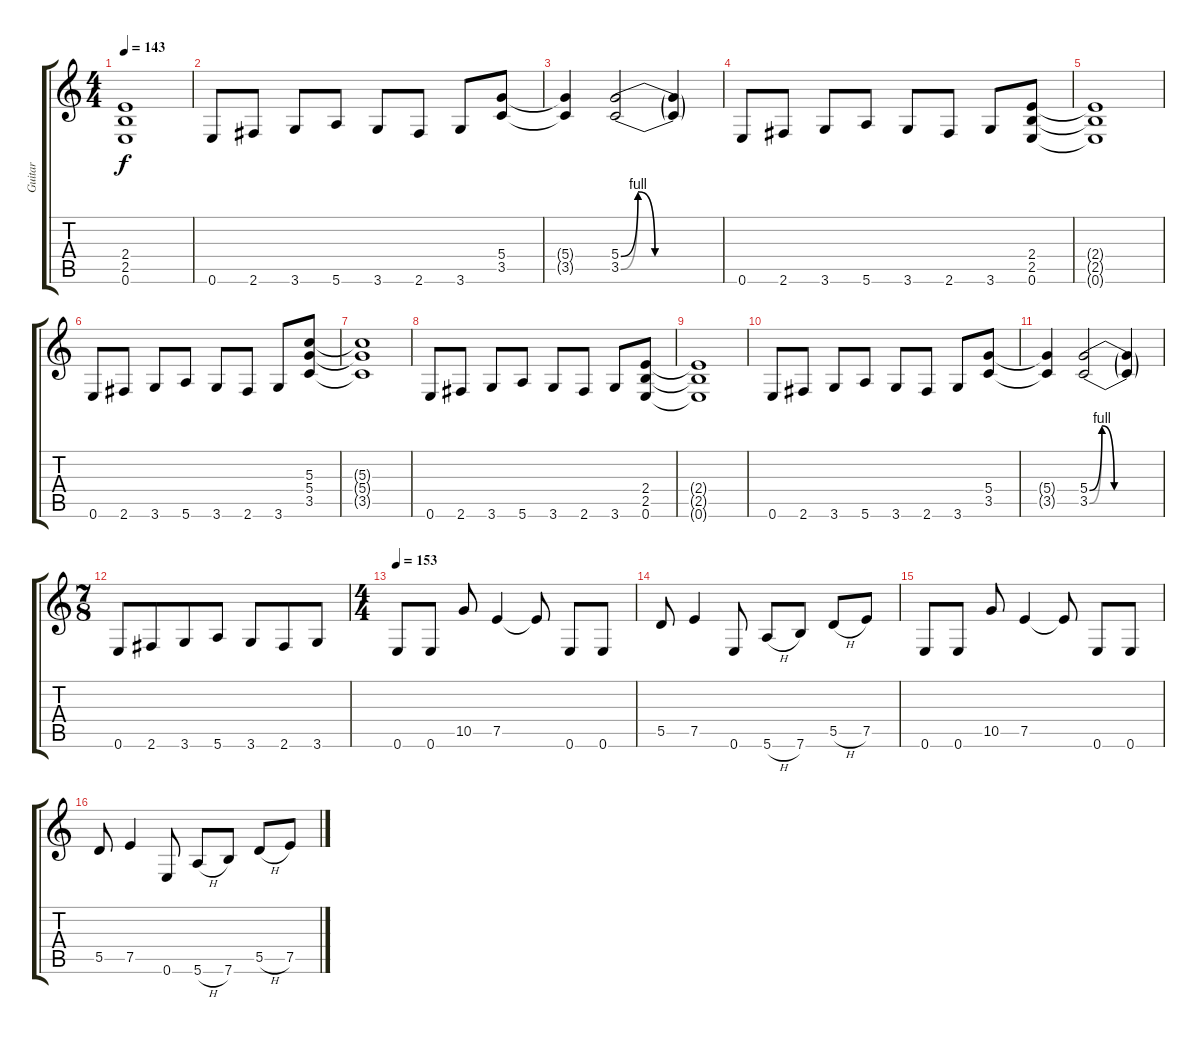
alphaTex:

\track ("Guitar" "Guitar") {instrument overdrivenguitar}
\staff {score tabs}
\tuning (E4 B3 G3 D3 A2 E2) {hide}
\ts (4 4)
\tempo 143
\clef g2
\ks c
(2.4{t} 2.5{t} 0.6{t}).1{dy f} |
0.6.8 2.6.8 3.6.8 5.6.8 3.6.8 2.6.8 3.6.8 (5.4 3.5).8 |
(5.4{t} 3.5{t}).4 (5.4{be (custom 0 0 10 4 20 0 60 0)} 3.5{be (custom 0 0 10 4 20 0 60 0)}).2 (5.4{t} 3.5{t}).4 |
0.6.8 2.6.8 3.6.8 5.6.8 3.6.8 2.6.8 3.6.8 (2.4 2.5 0.6).8 |
(2.4{t} 2.5{t} 0.6{t}).1 |
0.6.8 2.6.8 3.6.8 5.6.8 3.6.8 2.6.8 3.6.8 (5.3 5.4 3.5).8 |
(5.3{t} 5.4{t} 3.5{t}).1 |
0.6.8 2.6.8 3.6.8 5.6.8 3.6.8 2.6.8 3.6.8 (2.4 2.5 0.6).8 |
(2.4{t} 2.5{t} 0.6{t}).1 |
0.6.8 2.6.8 3.6.8 5.6.8 3.6.8 2.6.8 3.6.8 (5.4 3.5).8 |
(5.4{t} 3.5{t}).4 (5.4{be (custom 0 0 10 4 20 0 60 0)} 3.5{be (custom 0 0 10 4 20 0 60 0)}).2 (5.4{t} 3.5{t}).4 |
\ts (7 8)
0.6.8 2.6.8 3.6.8 5.6.8 3.6.8 2.6.8 3.6.8 |
\ts (4 4)
\tempo 153
0.6.8 0.6.8 10.5.8 7.5.4 7.5{t}.8 0.6.8 0.6.8 |
5.5.8 7.5.4 0.6.8 5.6{h}.8 7.6.8 5.5{h}.8 7.5.8 |
0.6.8 0.6.8 10.5.8 7.5.4 7.5{t}.8 0.6.8 0.6.8 |
5.5.8 7.5.4 0.6.8 5.6{h}.8 7.6.8 5.5{h}.8 7.5.8
